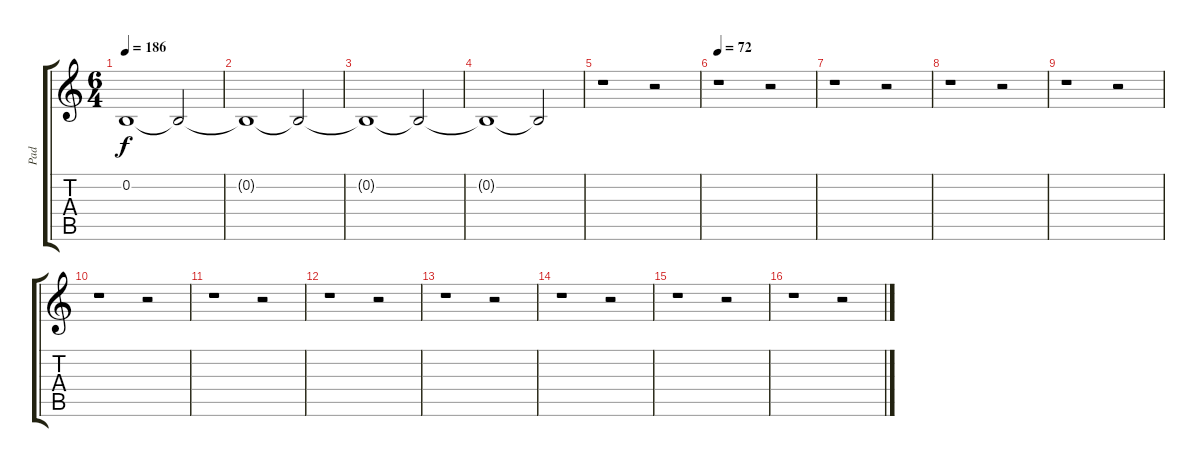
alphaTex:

\track ("Pad" "Pad") {instrument pad2warm}
\staff {score tabs}
\tuning (E4 B3 G3 D3 A2 E2) {hide}
\ts (6 4)
\tempo 186
\clef g2
\ks c
0.2{t}.1{dy f} 0.2{t}.2 |
0.2{t}.1 0.2{t}.2 |
0.2{t}.1 0.2{t}.2 |
0.2{t}.1 0.2{t}.2 |
r.1 r.2 |
\tempo 72
r.1 r.2 |
r.1 r.2 |
r.1 r.2 |
r.1 r.2 |
r.1 r.2 |
r.1 r.2 |
r.1 r.2 |
r.1 r.2 |
r.1 r.2 |
r.1 r.2 |
r.1 r.2
